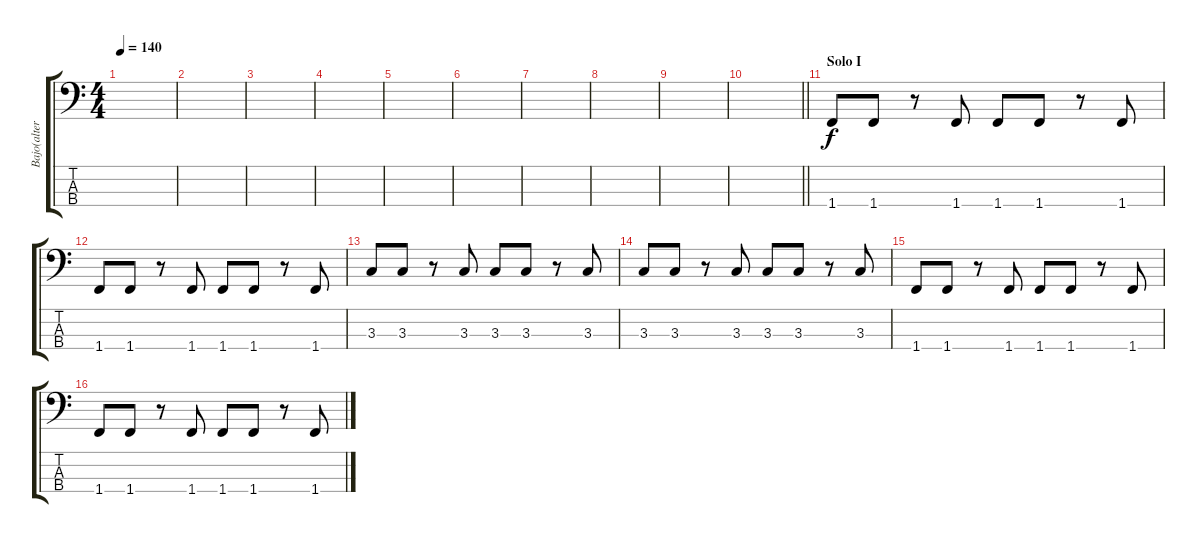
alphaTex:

\track ("Bajo(alternativo)" "Bajo(alter") {instrument electricbassfinger}
\staff {score tabs}
\tuning (G2 D2 A1 E1) {hide}
\ts (4 4)
\tempo 140
\clef f4
\ks c
|
|
|
|
|
|
|
|
|
\barLineRight lightlight
|
\section ("" "Solo I")
1.4.8 1.4.8 r.8 1.4.8 1.4.8 1.4.8 r.8 1.4.8 |
1.4.8 1.4.8 r.8 1.4.8 1.4.8 1.4.8 r.8 1.4.8 |
3.3.8 3.3.8 r.8 3.3.8 3.3.8 3.3.8 r.8 3.3.8 |
3.3.8 3.3.8 r.8 3.3.8 3.3.8 3.3.8 r.8 3.3.8 |
1.4.8 1.4.8 r.8 1.4.8 1.4.8 1.4.8 r.8 1.4.8 |
1.4.8 1.4.8 r.8 1.4.8 1.4.8 1.4.8 r.8 1.4.8
